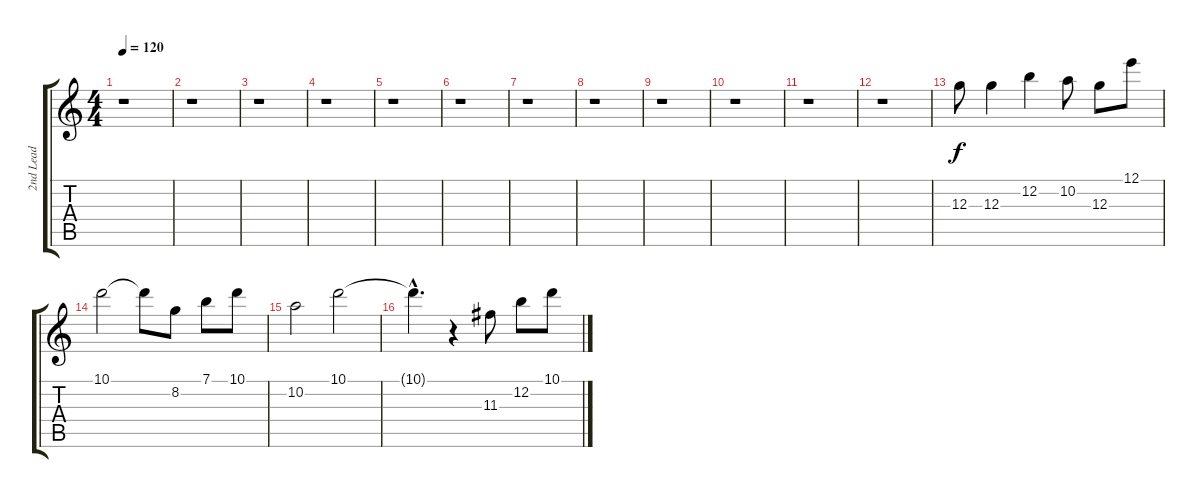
\track ("2nd Lead" "2nd Lead") {instrument distortionguitar}
\staff {score tabs}
\tuning (E4 B3 G3 D3 A2 E2) {hide}
\ts (4 4)
\tempo 120
\clef g2
\ks c
r.1{dy f instrument distortionguitar} |
r.1 |
r.1 |
r.1 |
r.1 |
r.1 |
r.1 |
r.1 |
r.1 |
r.1 |
r.1 |
r.1 |
12.3.8 12.3.4 12.2.4 10.2.8 12.3.8 12.1.8 |
10.1.2 10.1{t}.8 8.2.8 7.1.8 10.1.8 |
10.2.2 10.1.2 |
10.1{hac t}.4{d} r.4 11.3.8 12.2.8 10.1.8
